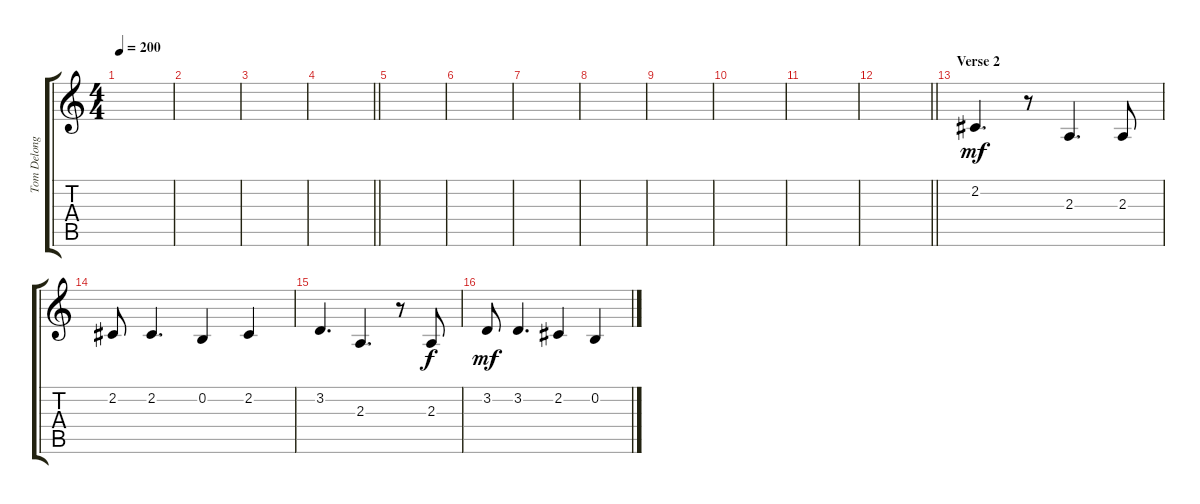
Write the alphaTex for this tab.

\track ("Tom Delonge - Vocals" "Tom Delong") {instrument altosax}
\staff {score tabs}
\tuning (E4 B3 G3 D3 A2 E2) {hide}
\ts (4 4)
\tempo 200
\clef g2
\ks c
|
|
|
\barLineRight lightlight
|
|
|
|
|
|
|
|
\barLineRight lightlight
|
\section ("" "Verse 2")
2.2.4{d dy mf} r.8 2.3.4{d} 2.3.8 |
2.2.8 2.2.4{d} 0.2.4 2.2.4 |
3.2.4{d} 2.3.4{d} r.8 2.3.8{dy f} |
3.2.8{dy mf} 3.2.4{d} 2.2.4 0.2.4
